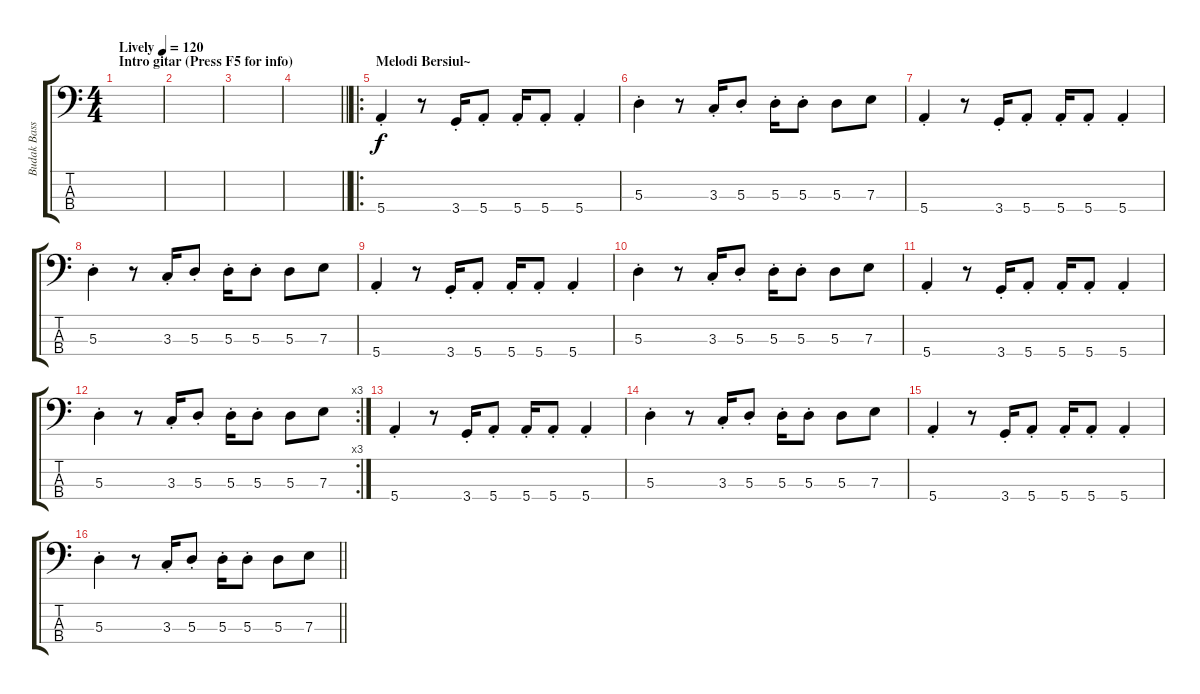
\track ("Budak Bass" "Budak Bass") {instrument electricbassfinger}
\staff {score tabs}
\tuning (G2 D2 A1 E1) {hide}
\ts (4 4)
\section ("" "Intro gitar (Press F5 for info)")
\tempo (120 "Lively")
\clef f4
\ks c
|
|
|
\barLineRight lightlight
|
\ro
\section ("" "Melodi Bersiul~")
5.4{st}.4 r.8 3.4{st}.16 5.4{st}.8 5.4{st}.16 5.4{st}.8 5.4{st}.4 |
5.3{st}.4 r.8 3.3{st}.16 5.3{st}.8 5.3{st}.16 5.3{st}.8 5.3.8 7.3.8 |
5.4{st}.4 r.8 3.4{st}.16 5.4{st}.8 5.4{st}.16 5.4{st}.8 5.4{st}.4 |
5.3{st}.4 r.8 3.3{st}.16 5.3{st}.8 5.3{st}.16 5.3{st}.8 5.3.8 7.3.8 |
5.4{st}.4 r.8 3.4{st}.16 5.4{st}.8 5.4{st}.16 5.4{st}.8 5.4{st}.4 |
5.3{st}.4 r.8 3.3{st}.16 5.3{st}.8 5.3{st}.16 5.3{st}.8 5.3.8 7.3.8 |
5.4{st}.4 r.8 3.4{st}.16 5.4{st}.8 5.4{st}.16 5.4{st}.8 5.4{st}.4 |
\rc 3
5.3{st}.4 r.8 3.3{st}.16 5.3{st}.8 5.3{st}.16 5.3{st}.8 5.3.8 7.3.8 |
5.4{st}.4 r.8 3.4{st}.16 5.4{st}.8 5.4{st}.16 5.4{st}.8 5.4{st}.4 |
5.3{st}.4 r.8 3.3{st}.16 5.3{st}.8 5.3{st}.16 5.3{st}.8 5.3.8 7.3.8 |
5.4{st}.4 r.8 3.4{st}.16 5.4{st}.8 5.4{st}.16 5.4{st}.8 5.4{st}.4 |
\barLineRight lightlight
5.3{st}.4 r.8 3.3{st}.16 5.3{st}.8 5.3{st}.16 5.3{st}.8 5.3.8 7.3.8
